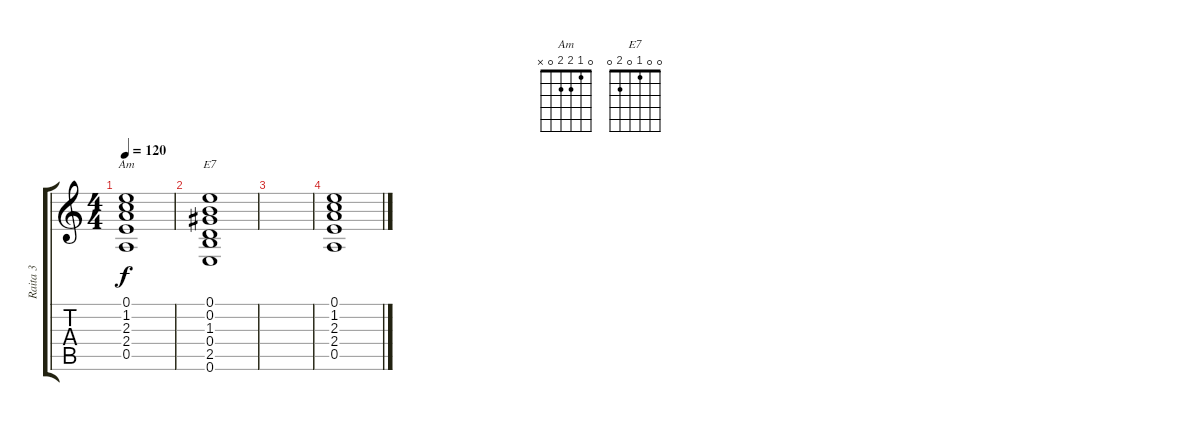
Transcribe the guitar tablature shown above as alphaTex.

\track ("Raita 3" "Raita 3") {instrument acousticguitarnylon}
\staff {score tabs}
\tuning (E4 B3 G3 D3 A2 E2) {hide}
\chord ("Am" 0 1 2 2 0 x)
\chord ("E7" 0 0 1 0 2 0)
\ts (4 4)
\tempo 120
\clef g2
\ks c
(0.1 1.2 2.3 2.4 0.5).1{ch "Am" dy f} |
(0.1 0.2 1.3 0.4 2.5 0.6).1{ch "E7"} |
|
(0.1 1.2 2.3 2.4 0.5).1
